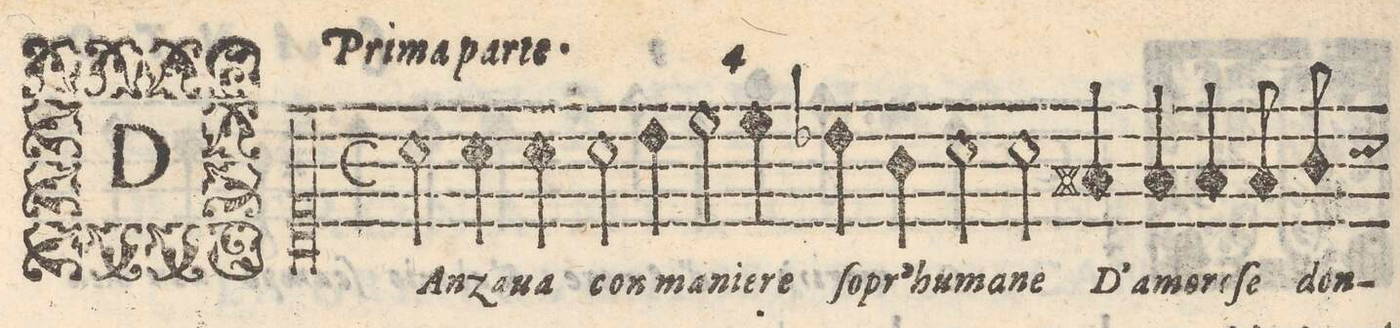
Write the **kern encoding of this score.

**kern	**text
*I"CANTO	*
*clefC1	*
*k[]	*
*met(C)	*
*M2/1	*
2a\	DAn-
4a\	-za-
4a\	-ua
2a\	con
4b\	ma-
2cc\	-nie-
=2-	=2-
4cc\	-re
4b-X\	ſopr'-
4g\	-hu-
2a\	-ma-
2a\	-ne
=3-	=3-
4f#X/	D'a-
4f#/	-mo-
4f#/	-ro-
8f#/	-ſe
8g/	don-
*-	*-
